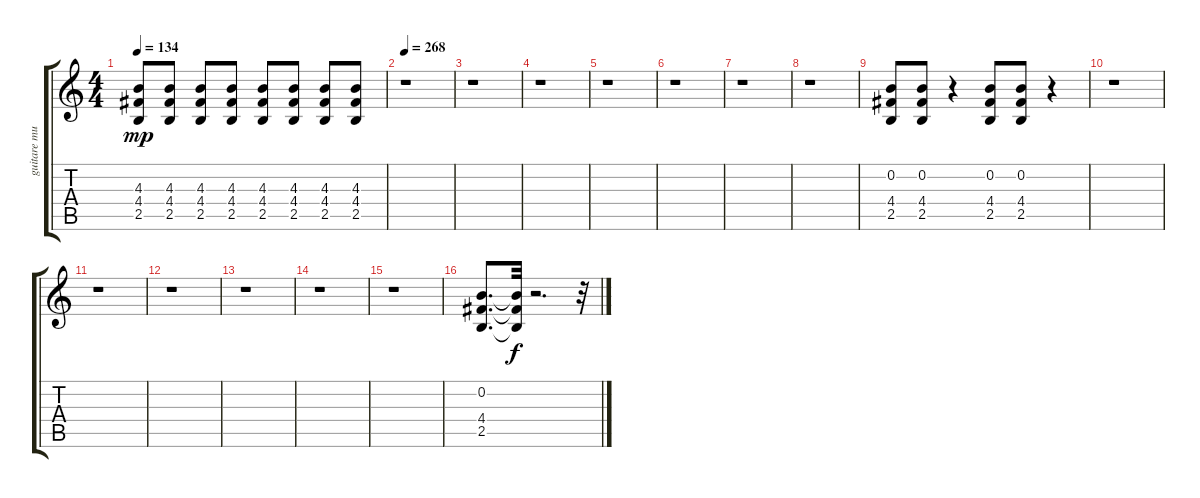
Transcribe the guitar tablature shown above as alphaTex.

\track ("guitare muted" "guitare mu") {instrument electricguitarmuted}
\staff {score tabs}
\tuning (E4 B3 G3 D3 A2 E2) {hide}
\ts (4 4)
\tempo 134
\clef g2
\ks c
(4.3 4.4 2.5).8{dy mp} (4.3 4.4 2.5).8 (4.3 4.4 2.5).8 (4.3 4.4 2.5).8 (4.3 4.4 2.5).8 (4.3 4.4 2.5).8 (4.3 4.4 2.5).8 (4.3 4.4 2.5).8 |
\tempo 268
r.1 |
r.1 |
r.1 |
r.1 |
r.1 |
r.1 |
r.1 |
(0.2 4.4 2.5).8 (0.2 4.4 2.5).8 r.4 (0.2 4.4 2.5).8 (0.2 4.4 2.5).8 r.4 |
r.1 |
r.1 |
r.1 |
r.1 |
r.1 |
r.1 |
(0.2 4.4 2.5).8{d} (0.2{t} 4.4{t} 2.5{t}).32{dy f} r.2{d} r.32
